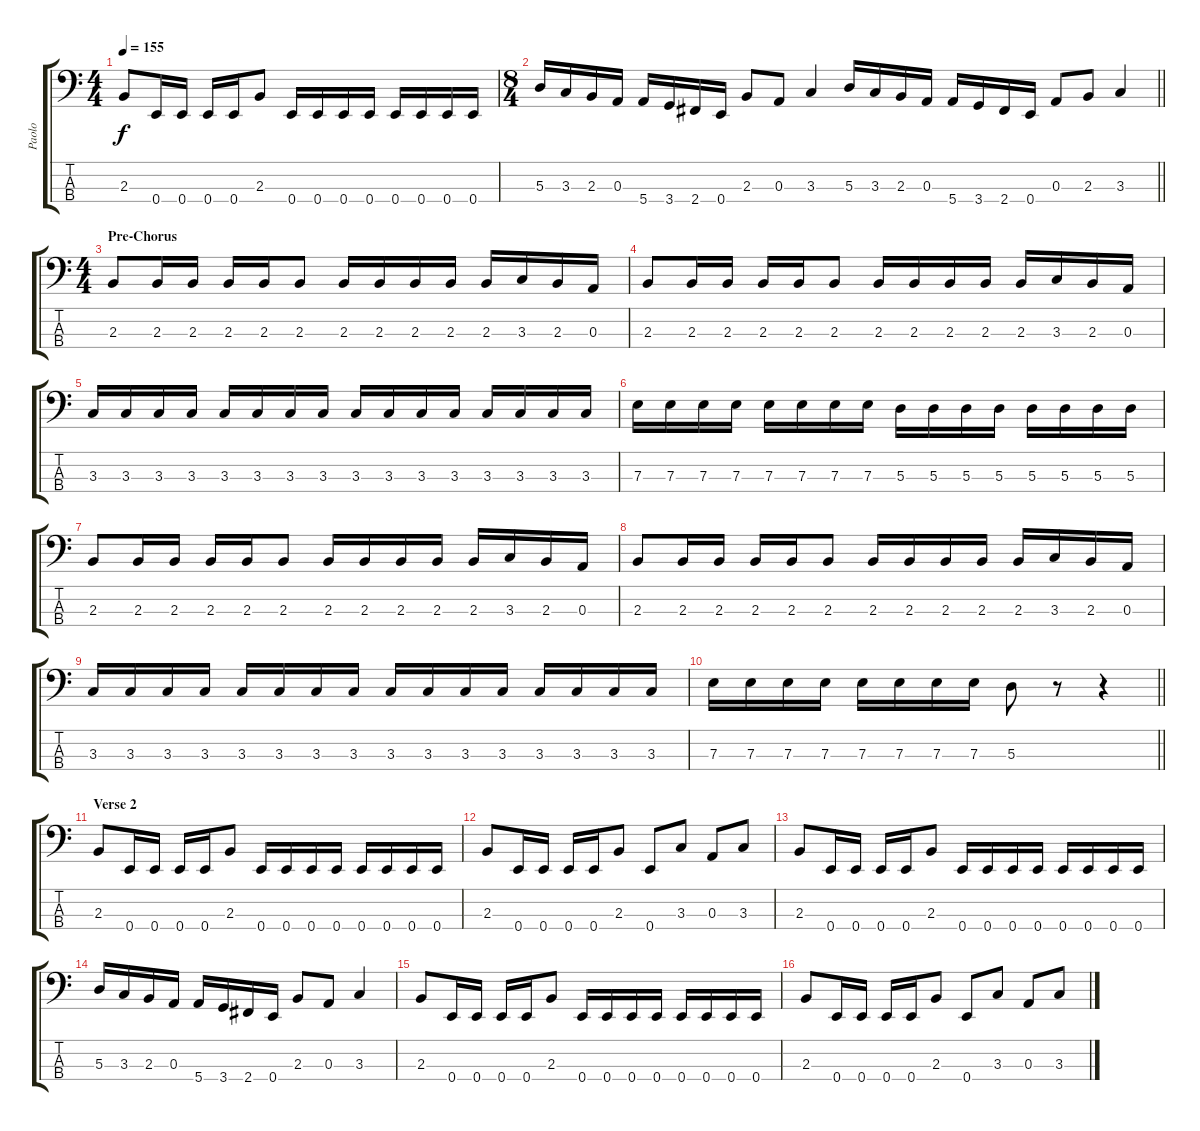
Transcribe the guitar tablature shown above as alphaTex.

\track ("Paolo" "Paolo") {instrument electricbassfinger}
\staff {score tabs}
\tuning (G2 D2 A1 E1) {hide}
\ts (4 4)
\tempo 155
\clef f4
\ks c
2.3.8{dy f} 0.4.16 0.4.16 0.4.16 0.4.16 2.3.8 0.4.16 0.4.16 0.4.16 0.4.16 0.4.16 0.4.16 0.4.16 0.4.16 |
\ts (8 4)
\barLineRight lightlight
5.3.16 3.3.16 2.3.16 0.3.16 5.4.16 3.4.16 2.4.16 0.4.16 2.3.8 0.3.8 3.3.4 5.3.16 3.3.16 2.3.16 0.3.16 5.4.16 3.4.16 2.4.16 0.4.16 0.3.8 2.3.8 3.3.4 |
\ts (4 4)
\section ("" "Pre-Chorus")
2.3.8 2.3.16 2.3.16 2.3.16 2.3.16 2.3.8 2.3.16 2.3.16 2.3.16 2.3.16 2.3.16 3.3.16 2.3.16 0.3.16 |
2.3.8 2.3.16 2.3.16 2.3.16 2.3.16 2.3.8 2.3.16 2.3.16 2.3.16 2.3.16 2.3.16 3.3.16 2.3.16 0.3.16 |
3.3.16 3.3.16 3.3.16 3.3.16 3.3.16 3.3.16 3.3.16 3.3.16 3.3.16 3.3.16 3.3.16 3.3.16 3.3.16 3.3.16 3.3.16 3.3.16 |
7.3.16 7.3.16 7.3.16 7.3.16 7.3.16 7.3.16 7.3.16 7.3.16 5.3.16 5.3.16 5.3.16 5.3.16 5.3.16 5.3.16 5.3.16 5.3.16 |
2.3.8 2.3.16 2.3.16 2.3.16 2.3.16 2.3.8 2.3.16 2.3.16 2.3.16 2.3.16 2.3.16 3.3.16 2.3.16 0.3.16 |
2.3.8 2.3.16 2.3.16 2.3.16 2.3.16 2.3.8 2.3.16 2.3.16 2.3.16 2.3.16 2.3.16 3.3.16 2.3.16 0.3.16 |
3.3.16 3.3.16 3.3.16 3.3.16 3.3.16 3.3.16 3.3.16 3.3.16 3.3.16 3.3.16 3.3.16 3.3.16 3.3.16 3.3.16 3.3.16 3.3.16 |
\barLineRight lightlight
7.3.16 7.3.16 7.3.16 7.3.16 7.3.16 7.3.16 7.3.16 7.3.16 5.3.8 r.8 r.4 |
\section ("" "Verse 2")
2.3.8 0.4.16 0.4.16 0.4.16 0.4.16 2.3.8 0.4.16 0.4.16 0.4.16 0.4.16 0.4.16 0.4.16 0.4.16 0.4.16 |
2.3.8 0.4.16 0.4.16 0.4.16 0.4.16 2.3.8 0.4.8 3.3.8 0.3.8 3.3.8 |
2.3.8 0.4.16 0.4.16 0.4.16 0.4.16 2.3.8 0.4.16 0.4.16 0.4.16 0.4.16 0.4.16 0.4.16 0.4.16 0.4.16 |
5.3.16 3.3.16 2.3.16 0.3.16 5.4.16 3.4.16 2.4.16 0.4.16 2.3.8 0.3.8 3.3.4 |
2.3.8 0.4.16 0.4.16 0.4.16 0.4.16 2.3.8 0.4.16 0.4.16 0.4.16 0.4.16 0.4.16 0.4.16 0.4.16 0.4.16 |
2.3.8 0.4.16 0.4.16 0.4.16 0.4.16 2.3.8 0.4.8 3.3.8 0.3.8 3.3.8
